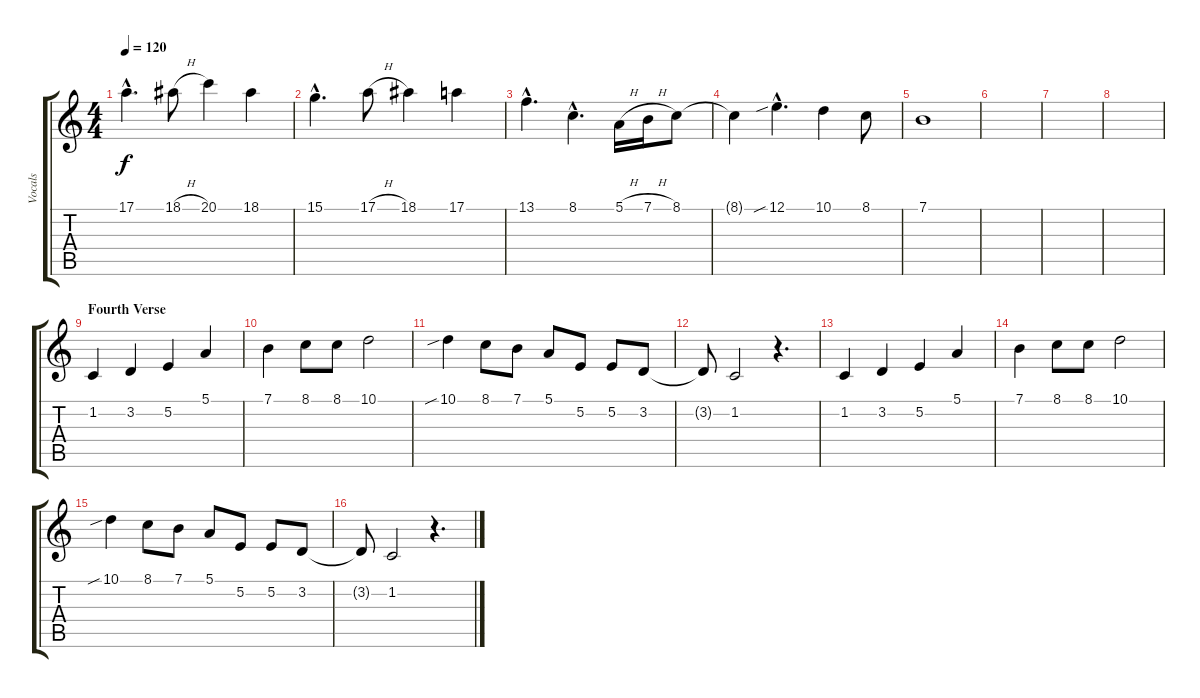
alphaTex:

\track ("Vocals " "Vocals ") {instrument pad8sweep}
\staff {score tabs}
\tuning (E4 B3 G3 D3 A2 E2) {hide}
\ts (4 4)
\tempo 120
\clef g2
\ks c
17.1{hac}.4{d dy f} 18.1{h}.8 20.1.4 18.1.4 |
15.1{hac}.4{d} 17.1{h}.8 18.1.4 17.1.4 |
13.1{hac}.4{d} 8.1{hac}.4{d} 5.1{h}.16 7.1{h}.16 8.1.8 |
8.1{t}.4 12.1{sib hac}.4{d} 10.1.4 8.1.8 |
7.1.1 |
|
|
|
\section ("" "Fourth Verse")
1.2.4 3.2.4 5.2.4 5.1.4 |
7.1.4 8.1.8 8.1.8 10.1.2 |
10.1{sib}.4 8.1.8 7.1.8 5.1.8 5.2.8 5.2.8 3.2.8 |
3.2{t}.8 1.2.2 r.4{d} |
1.2.4 3.2.4 5.2.4 5.1.4 |
7.1.4 8.1.8 8.1.8 10.1.2 |
10.1{sib}.4 8.1.8 7.1.8 5.1.8 5.2.8 5.2.8 3.2.8 |
3.2{t}.8 1.2.2 r.4{d}
